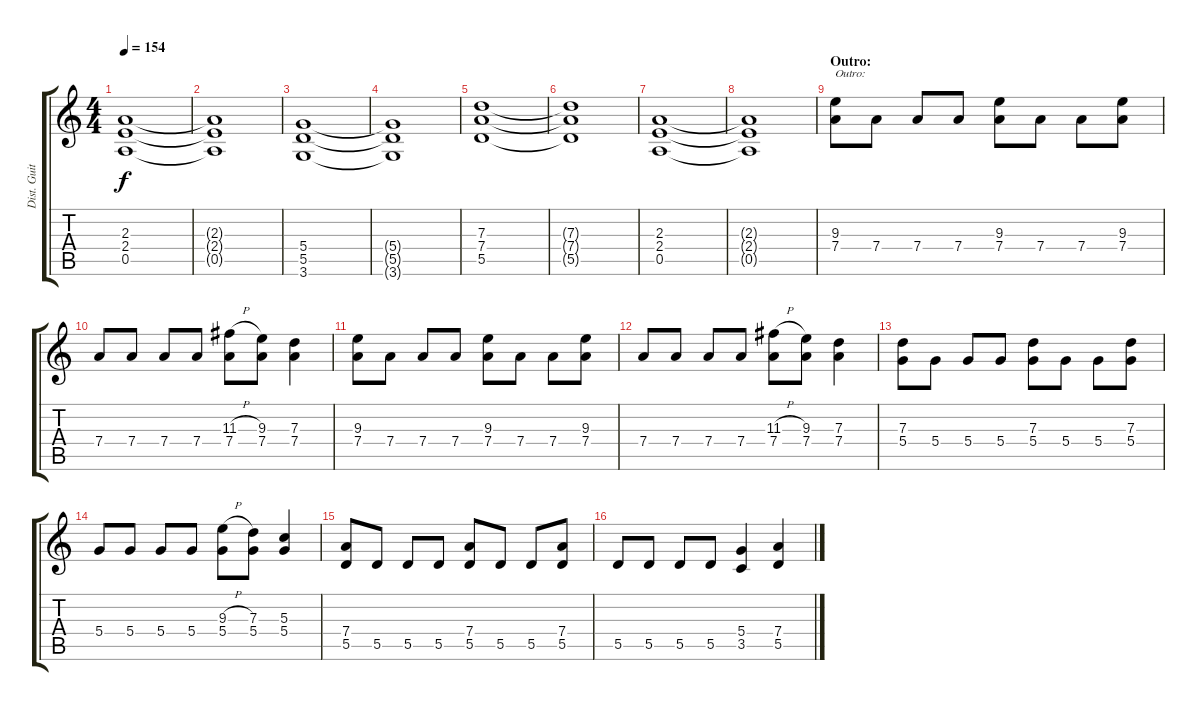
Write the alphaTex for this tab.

\track ("Dist. Guitar 2" "Dist. Guit") {instrument distortionguitar}
\staff {score tabs}
\tuning (E4 B3 G3 D3 A2 E2) {hide}
\ts (4 4)
\tempo 154
\clef g2
\ks c
(2.3 2.4 0.5).1{dy f} |
(2.3{t} 2.4{t} 0.5{t}).1 |
(5.4 5.5 3.6).1 |
(5.4{t} 5.5{t} 3.6{t}).1 |
(7.3 7.4 5.5).1 |
(7.3{t} 7.4{t} 5.5{t}).1 |
(2.3 2.4 0.5).1 |
(2.3{t} 2.4{t} 0.5{t}).1 |
\section ("" "Outro:")
(9.3 7.4).8{txt "Outro:"} 7.4.8 7.4.8 7.4.8 (9.3 7.4).8 7.4.8 7.4.8 (9.3 7.4).8 |
7.4.8 7.4.8 7.4.8 7.4.8 (11.3{h} 7.4).8 (9.3 7.4).8 (7.3 7.4).4 |
(9.3 7.4).8 7.4.8 7.4.8 7.4.8 (9.3 7.4).8 7.4.8 7.4.8 (9.3 7.4).8 |
7.4.8 7.4.8 7.4.8 7.4.8 (11.3{h} 7.4).8 (9.3 7.4).8 (7.3 7.4).4 |
(7.3 5.4).8 5.4.8 5.4.8 5.4.8 (7.3 5.4).8 5.4.8 5.4.8 (7.3 5.4).8 |
5.4.8 5.4.8 5.4.8 5.4.8 (9.3{h} 5.4).8 (7.3 5.4).8 (5.3 5.4).4 |
(7.4 5.5).8 5.5.8 5.5.8 5.5.8 (7.4 5.5).8 5.5.8 5.5.8 (7.4 5.5).8 |
5.5.8 5.5.8 5.5.8 5.5.8 (5.4 3.5).4 (7.4 5.5).4
